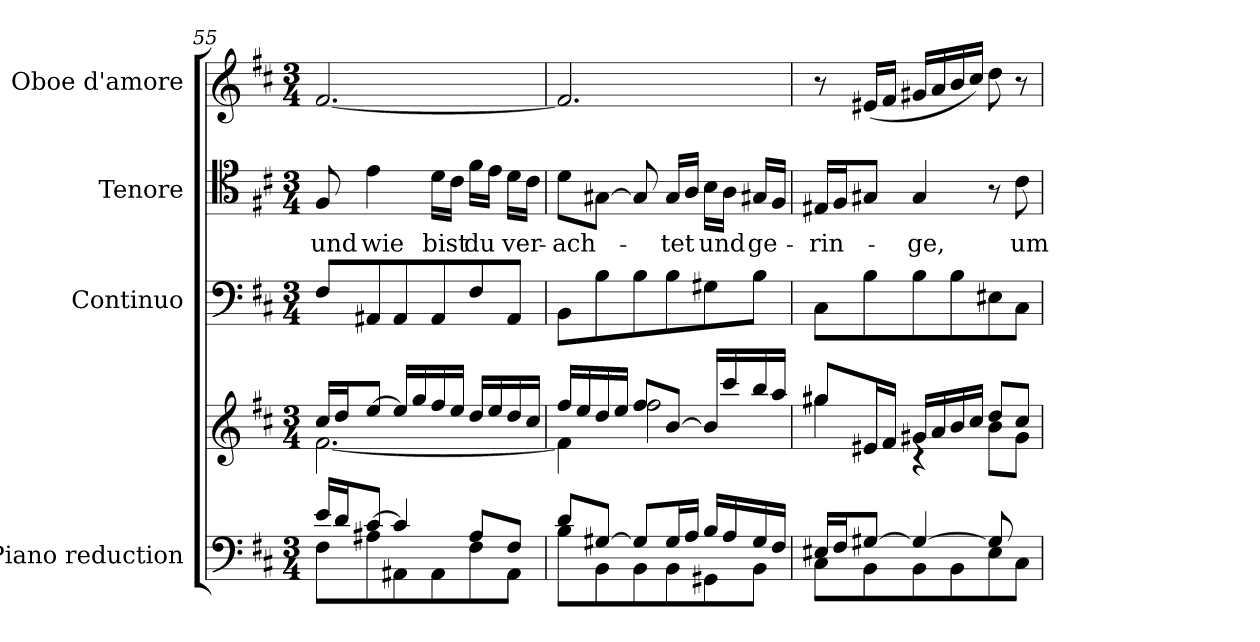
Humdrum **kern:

**kern	**kern	**kern	**kern	**text	**kern
*part4	*part4	*part3	*part2	*part2	*part1
*staff5	*staff4	*staff3	*staff2	*staff2	*staff1
*I"Piano reduction	*	*I"Continuo	*I"Tenore	*	*I"Oboe d'amore
*I'Pno	*	*	*	*	*I'Ob
*clefF4	*clefG2	*clefF4	*clefC4	*	*clefG2
*k[f#c#]	*k[f#c#]	*k[f#c#]	*k[f#c#]	*	*k[f#c#]
*M3/4	*M3/4	*M3/4	*M3/4	*	*M3/4
=55	=55	=55	=55	=55	=55
*^	*^	*	*	*	*
!	!	!	!	!	!	!LO:LY:b	!
16e/LL	8F#\L	16cc#/LL	[2.f#\	8F#/L	8F#/	und	[2.f#/
16d/J	.	16dd/J	.	.	.	.	.
!	!	!	!	!	!	!LO:LY:b	!
[8c#/J	8A#X\	[8ee/J	.	8AA#X/	4e\	wie	.
4c#/]	8AA#X\	16ee/LL]	.	8AA#/	.	.	.
.	.	16gg/	.	.	.	.	.
!	!	!	!	!	!	!LO:LY:b	!
.	8AA#\	16ff#/	.	8AA#/	16d\LL	bist	.
.	.	16ee/JJ	.	.	16c#\JJ	.	.
!	!	!	!	!	!	!LO:LY:b	!
8A#/L	8F#\	16dd/LL	.	8F#/	16f#\LL	du	.
.	.	16ee/	.	.	16e\JJ	.	.
!	!	!	!	!	!	!LO:LY:b	!
8F#/J	8AA#\J	16dd/	.	8AA#/J	16d\LL	ver-	.
.	.	16cc#/JJ	.	.	16c#\JJ	.	.
=56	=56	=56	=56	=56	=56	=56	=56
!	!	!	!	!	!	!LO:LY:b	!
8d/L	8B\L	16ff#/LL	4f#\]	8BB\L	8d\L	-ach-	2.f#/]
.	.	16ee/	.	.	.	.	.
[8G#X/J	8BB\	16dd/	.	8B\	[8G#X\J	.	.
.	.	16ee/JJ	.	.	.	.	.
8G#/L]	8BB\	8ff#/L	2ff#\	8B\	8G#/]	.	.
!	!	!	!	!	!	!LO:LY:b	!
16G#/L	8BB\	[8b/J	.	8B\	16G#/LL	-tet	.
16A/JJ	.	.	.	.	16A/JJ	.	.
!	!	!	!	!	!	!LO:LY:b	!
16B/LL	8GG#X\	16b/LL]	.	8G#X\	16B\LL	und	.
16A/	.	16ccc#/	.	.	16A\JJ	.	.
!	!	!	!	!	!	!LO:LY:b	!
16G#/	8BB\J	16bb/	.	8B\J	16G#X/LL	ge-	.
16F#/JJ	.	16aa/JJ	.	.	16F#/JJ	.	.
!!LO:LB:g=z
=57	=57	=57	=57	=57	=57	=57	=57
*	*	*	*^	*	*	*	*
!	!	!	!	!	!	!	!LO:LY:b	!
16E#X/LL	8C#\L	8gg#X/L	4gg#\	8ryy	8C#\L	16E#X/LL	-rin-	8r
16F#/J	.	.	.	.	.	16F#/J	.	.
*	*	*	*v	*v	*	*	*	*
[8G#X/J	8BB\	16e#X/L	.	8B\	8G#X/J	.	(<16e#X/LL
.	.	16f#/JJ	.	.	.	.	16f#/JJ
!	!	!	!	!	!	!LO:LY:b	!
4G#/_	8BB\	16g#X/LL	4rc	8B\	4G#/	-ge,	16g#X/LL
.	.	16a/	.	.	.	.	16a/
.	8BB\	16b/	.	8B\	.	.	16b/
.	.	16cc#/JJ	.	.	.	.	16cc#/JJ)
8G#/L]	8E#\	8dd/L	8b\L	8E#X\	8r	.	8dd\
*	*	*	*^	*	*	*	*
!	!	!	!	!	!	!	!LO:LY:b	!
8ryy	8C#\J	8cc#/J	8g#\J	8e#X\J	8C#\J	8c#\	um	8r
*v	*v	*	*	*	*	*	*	*
*	*v	*v	*v	*	*	*	*
=	=	=	=	=	=
*-	*-	*-	*-	*-	*-
